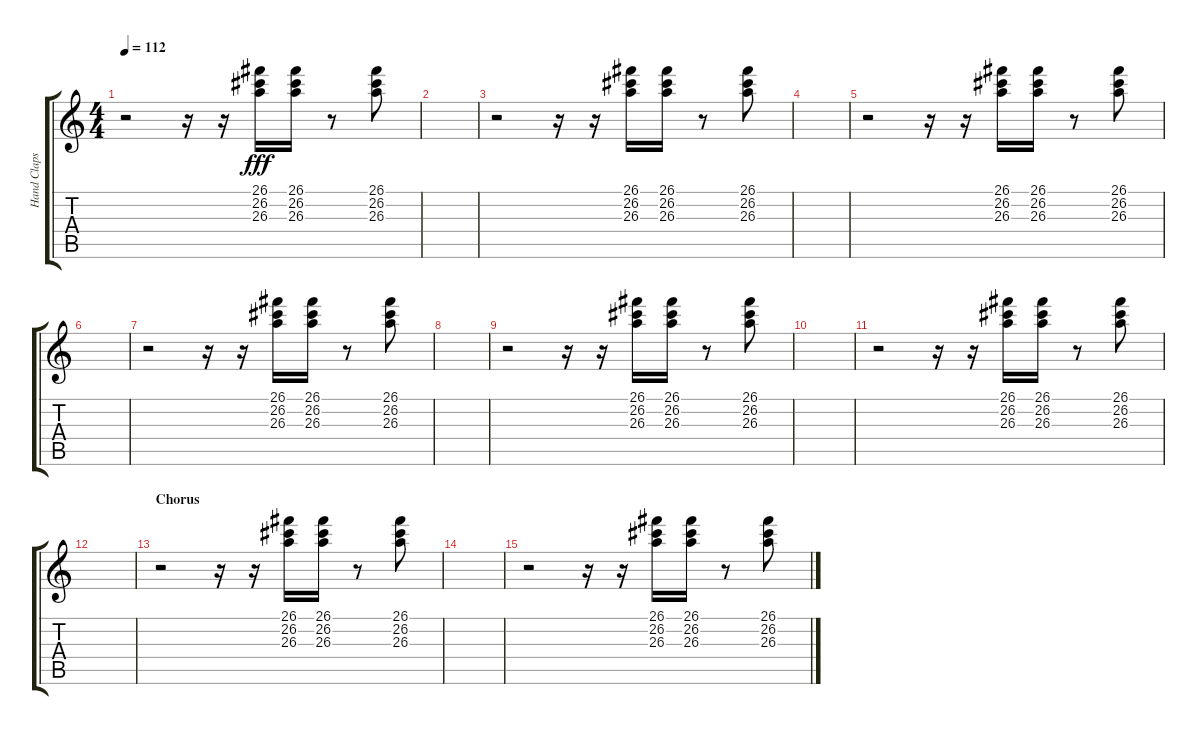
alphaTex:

\track ("Hand Claps" "Hand Claps") {instrument synthdrum}
\staff {score tabs}
\tuning (E4 B3 G3 D3 A2 E2) {hide}
\ts (4 4)
\tempo 112
\clef g2
\ks c
r.2{dy fff} r.16 r.16 (26.1 26.2 26.3).16 (26.1 26.2 26.3).16 r.8 (26.1 26.2 26.3).8 |
|
r.2 r.16 r.16 (26.1 26.2 26.3).16 (26.1 26.2 26.3).16 r.8 (26.1 26.2 26.3).8 |
|
r.2 r.16 r.16 (26.1 26.2 26.3).16 (26.1 26.2 26.3).16 r.8 (26.1 26.2 26.3).8 |
|
r.2 r.16 r.16 (26.1 26.2 26.3).16 (26.1 26.2 26.3).16 r.8 (26.1 26.2 26.3).8 |
|
r.2 r.16 r.16 (26.1 26.2 26.3).16 (26.1 26.2 26.3).16 r.8 (26.1 26.2 26.3).8 |
|
r.2 r.16 r.16 (26.1 26.2 26.3).16 (26.1 26.2 26.3).16 r.8 (26.1 26.2 26.3).8 |
|
\section ("" "Chorus")
r.2 r.16 r.16 (26.1 26.2 26.3).16 (26.1 26.2 26.3).16 r.8 (26.1 26.2 26.3).8 |
|
r.2 r.16 r.16 (26.1 26.2 26.3).16 (26.1 26.2 26.3).16 r.8 (26.1 26.2 26.3).8
